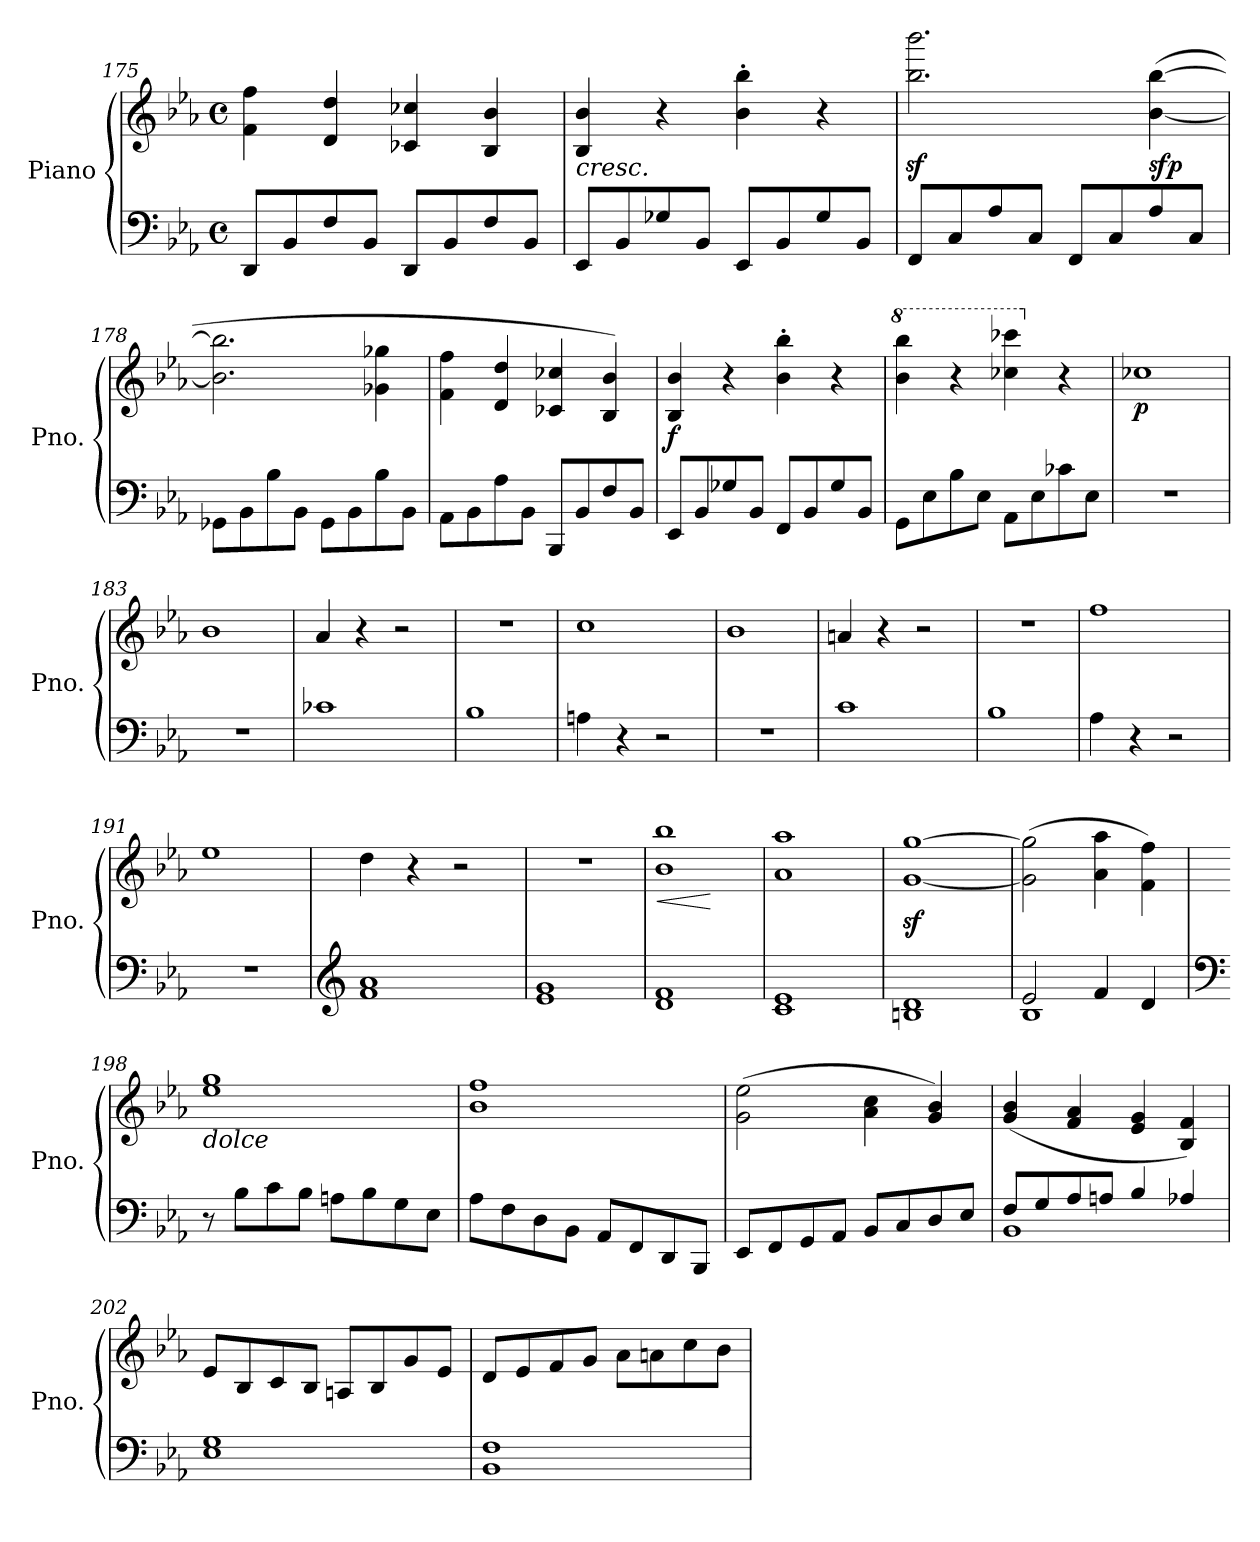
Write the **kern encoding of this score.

**kern	**kern	**dynam
*part1	*part1	*part1
*staff2	*staff1	*staff1/2
*I"Piano	*	*
*I'Pno.	*	*
*clefF4	*clefG2	*
*k[b-e-a-]	*k[b-e-a-]	*
*M4/4	*M4/4	*
*met(c)	*met(c)	*
=175	=175	=175
8DD/L	4f\ 4ff\	.
8BB-/	.	.
8F/	4d/ 4dd/	.
8BB-/J	.	.
8DD/L	4c-X/ 4cc-X/	.
8BB-/	.	.
8F/	4B-/ 4b-/	.
8BB-/J	.	.
=176	=176	=176
!	!	!LO:HP:b
8EE-/L	4B-/ 4b-/	<
8BB-/	.	.
8G-X/	4r	.
8BB-/J	.	.
8EE-/L	4b-\' 4bb-\'	.
8BB-/	.	.
8G-/	4r	.
8BB-/J	.	.
=177	=177	=177
8FF/L	2.bb-\z< 2.bbb-\z<	.
8C/	.	.
8A-/	.	.
8C/J	.	.
8FF/L	.	.
8C/	.	.
!	!	!LO:DY:b
8A-/	([4b-\ [4bb-\	sfp
8C/J	.	.
=178	=178	=178
8GG-X\L	2.b-\] 2.bb-\]	.
8BB-\	.	.
8B-\	.	.
8BB-\J	.	.
8GG-\L	.	.
8BB-\	.	.
8B-\	4g-X\ 4gg-X\	.
8BB-\J	.	.
!!LO:PB:g=z
=179	=179	=179
8AA-\L	4f\ 4ff\	.
8BB-\	.	.
8A-\	4d/ 4dd/	.
8BB-\J	.	.
8BBB-/L	4c-X/ 4cc-X/	.
8BB-/	.	.
8F/	4B-/ 4b-/)	.
8BB-/J	.	.
=180	=180	=180
!	!	!LO:DY:b
8EE-/L	4B-/ 4b-/	f
8BB-/	.	.
8G-X/	4r	.
8BB-/J	.	.
8FF/L	4b-\' 4bb-\'	.
8BB-/	.	.
8G-/	4r	.
8BB-/J	.	.
=181	=181	=181
*	*8va	*
8GG\L	4bb-\ 4bbb-\	.
8E-\	.	.
8B-\	4r	.
8E-\J	.	.
8AA-\L	4ccc-X\ 4cccc-X\	.
8E-\	.	.
*	*X8va	*
8c-X\	4r	.
8E-\J	.	.
=182	=182	=182
!	!	!LO:DY:b
1r	1cc-X	p
=183	=183	=183
1r	1b-	.
=184	=184	=184
1c-X	4a-/	.
.	4r	.
.	2r	.
=185	=185	=185
1B-	1r	.
=186	=186	=186
4An\	1cc	.
4r	.	.
2r	.	.
!!LO:LB:g=z
=187	=187	=187
1r	1b-	.
=188	=188	=188
1c	4an/	.
.	4r	.
.	2r	.
=189	=189	=189
1B-	1r	.
=190	=190	=190
4A-\	1ff	.
4r	.	.
2r	.	.
=191	=191	=191
1r	1ee-	.
=192	=192	=192
*clefG2	*	*
1f 1a-	4dd\	.
.	4r	.
.	2r	.
=193	=193	=193
1e- 1g	1r	.
=194	=194	=194
!	!	!LO:HP:b
1d 1f	1b- 1bb-	<
.	.	[
=195	=195	=195
1c 1e-	1a- 1aa-	.
=196	=196	=196
1Bn 1d	[1gz< [1ggz<	.
=197	=197	=197
*^	*	*
2e-/	1B-	(2g\] 2gg\]	.
4f/	.	4a-\ 4aa-\	.
4d/	.	4f\ 4ff\)	.
*v	*v	*	*
.	.	[
!!LO:LB:g=z
=198	=198	=198
*clefF4	*	*
!	!LO:TX:b:i:t=dolce	!
8r	1ee- 1gg	.
8B-\L	.	.
8c\	.	.
8B-\J	.	.
8An\L	.	.
8B-\	.	.
8G\	.	.
8E-\J	.	.
=199	=199	=199
8A-\L	1b- 1ff	.
8F\	.	.
8D\	.	.
8BB-\J	.	.
8AA-/L	.	.
8FF/	.	.
8DD/	.	.
8BBB-/J	.	.
=200	=200	=200
8EE-/L	(2g\ 2ee-\	.
8FF/	.	.
8GG/	.	.
8AA-/J	.	.
8BB-/L	4a-\ 4cc\	.
8C/	.	.
8D/	4g/ 4b-/)	.
8E-/J	.	.
=201	=201	=201
*^	*	*
8F/L	1BB-	(>4g/ 4b-/	.
8G/	.	.	.
8A-/	.	4f/ 4a-/	.
8An/J	.	.	.
4B-/	.	4e-/ 4g/	.
4A-X/	.	4B-/ 4f/)	.
*v	*v	*	*
!!LO:LB:g=z
=202	=202	=202
1E- 1G	8e-/L	.
.	8B-/	.
.	8c/	.
.	8B-/J	.
.	8An/L	.
.	8B-/	.
.	8g/	.
.	8e-/J	.
=203	=203	=203
1BB- 1F	8d/L	.
.	8e-/	.
.	8f/	.
.	8g/J	.
.	8a-\L	.
.	8an\	.
.	8cc\	.
.	8b-\J	.
=	=	=
*-	*-	*-
